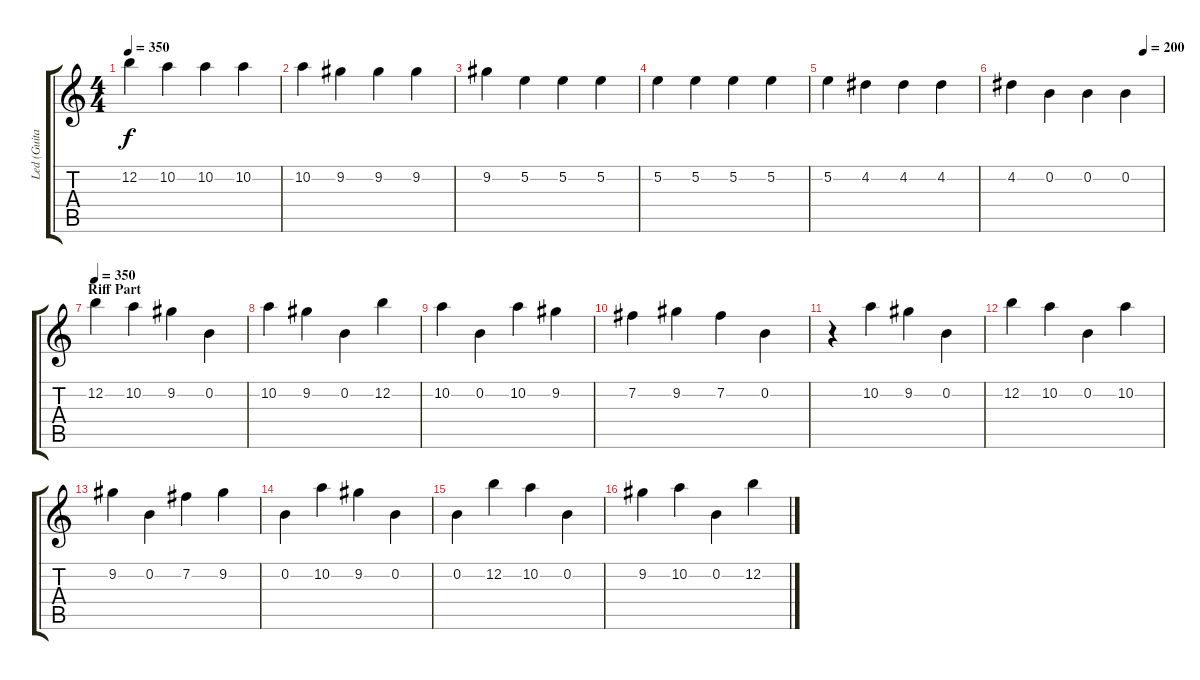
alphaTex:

\track ("Led (Guitar 2)" "Led (Guita") {instrument electricguitarjazz}
\staff {score tabs}
\tuning (E4 B3 G3 D3 A2 E2) {hide}
\ts (4 4)
\tempo 350
\clef g2
\ks c
12.2.4{dy f} 10.2.4 10.2.4 10.2.4 |
10.2.4 9.2.4 9.2.4 9.2.4 |
9.2.4 5.2.4 5.2.4 5.2.4 |
5.2.4 5.2.4 5.2.4 5.2.4 |
5.2.4 4.2.4 4.2.4 4.2.4 |
\tempo (200 0.875)
4.2.4 0.2.4 0.2.4 0.2.4 |
\section ("" "Riff Part")
\tempo 350
12.2.4 10.2.4 9.2.4 0.2.4 |
10.2.4 9.2.4 0.2.4 12.2.4 |
10.2.4 0.2.4 10.2.4 9.2.4 |
7.2.4 9.2.4 7.2.4 0.2.4 |
r.4 10.2.4 9.2.4 0.2.4 |
12.2.4 10.2.4 0.2.4 10.2.4 |
9.2.4 0.2.4 7.2.4 9.2.4 |
0.2.4 10.2.4 9.2.4 0.2.4 |
0.2.4 12.2.4 10.2.4 0.2.4 |
9.2.4 10.2.4 0.2.4 12.2.4
